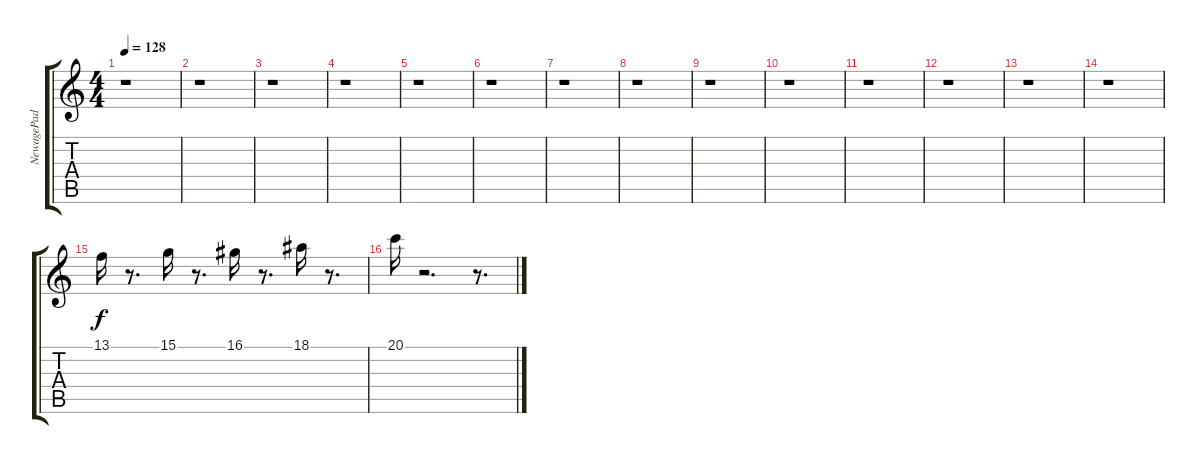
\track ("NewagePad" "NewagePad") {instrument pad1newage}
\staff {score tabs}
\tuning (E4 B3 G3 D3 A2 E2) {hide}
\ts (4 4)
\tempo 128
\clef g2
\ks c
r.1{dy f} |
r.1 |
r.1 |
r.1 |
r.1 |
r.1 |
r.1 |
r.1 |
r.1 |
r.1 |
r.1 |
r.1 |
r.1 |
r.1 |
13.1.16{volume 12 balance 8} r.8{d} 15.1.16 r.8{d} 16.1.16 r.8{d} 18.1.16 r.8{d} |
20.1.16 r.2{d} r.8{d}
